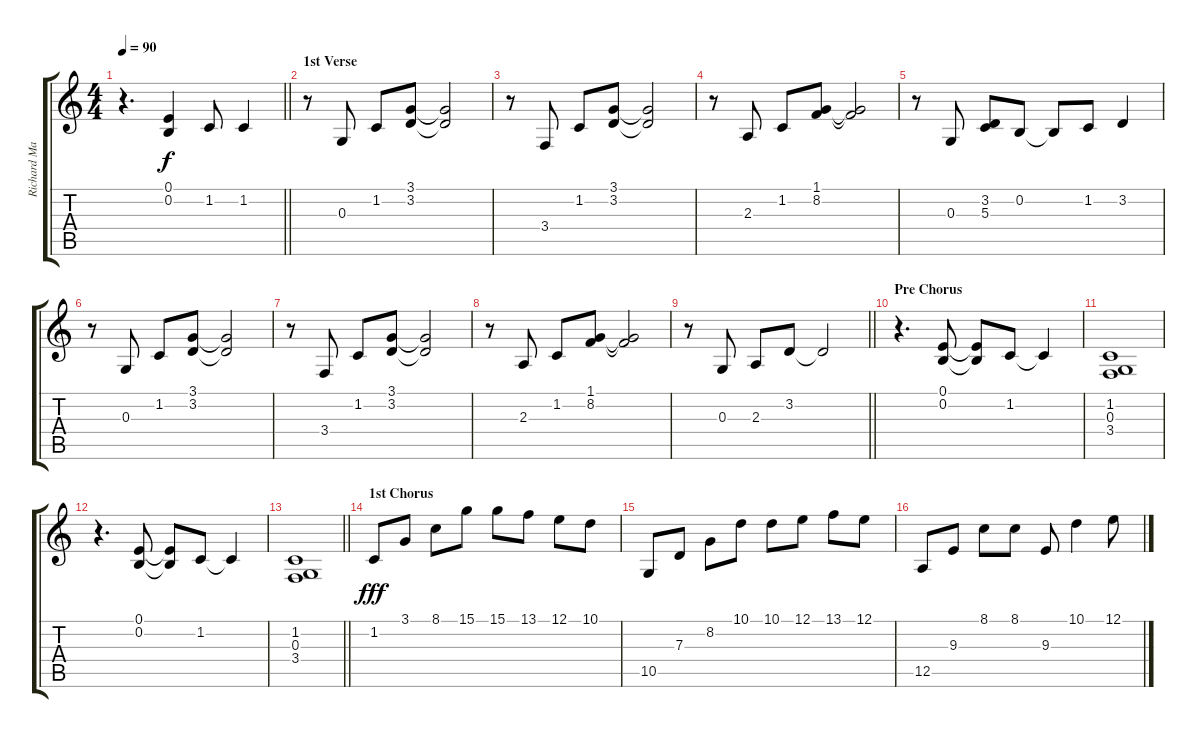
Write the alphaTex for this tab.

\track ("Richard Marx (Piano Right Hand)" "Richard Ma") {instrument acousticgrandpiano}
\staff {score tabs}
\tuning (E4 B3 G3 D3 A2 E2) {hide}
\ts (4 4)
\tempo 90
\clef g2
\barLineRight lightlight
\ks c
r.4{d dy f} (0.1 0.2).4 1.2.8 1.2.4 |
\section ("" "1st Verse")
r.8 0.3.8 1.2.8 (3.1 3.2).8 (3.1{t} 3.2{t}).2 |
r.8 3.4.8 1.2.8 (3.1 3.2).8 (3.1{t} 3.2{t}).2 |
r.8 2.3.8 1.2.8 (1.1 8.2).8 (1.1{t} 8.2{t}).2 |
r.8 0.3.8 (3.2 5.3).8 0.2.8 0.2{t}.8 1.2.8 3.2.4 |
r.8 0.3.8 1.2.8 (3.1 3.2).8 (3.1{t} 3.2{t}).2 |
r.8 3.4.8 1.2.8 (3.1 3.2).8 (3.1{t} 3.2{t}).2 |
r.8 2.3.8 1.2.8 (1.1 8.2).8 (1.1{t} 8.2{t}).2 |
\barLineRight lightlight
r.8 0.3.8 2.3.8 3.2.8 3.2{t}.2 |
\section ("" "Pre Chorus")
r.4{d} (0.1 0.2).8 (0.1{t} 0.2{t}).8 1.2.8 1.2{t}.4 |
(1.2 0.3 3.4).1 |
r.4{d} (0.1 0.2).8 (0.1{t} 0.2{t}).8 1.2.8 1.2{t}.4 |
\barLineRight lightlight
(1.2 0.3 3.4).1 |
\section ("" "1st Chorus")
1.2.8{dy fff} 3.1.8 8.1.8 15.1.8 15.1.8 13.1.8 12.1.8 10.1.8 |
10.5.8 7.3.8 8.2.8 10.1.8 10.1.8 12.1.8 13.1.8 12.1.8 |
12.5.8 9.3.8 8.1.8 8.1.8 9.3.8 10.1.4 12.1.8
